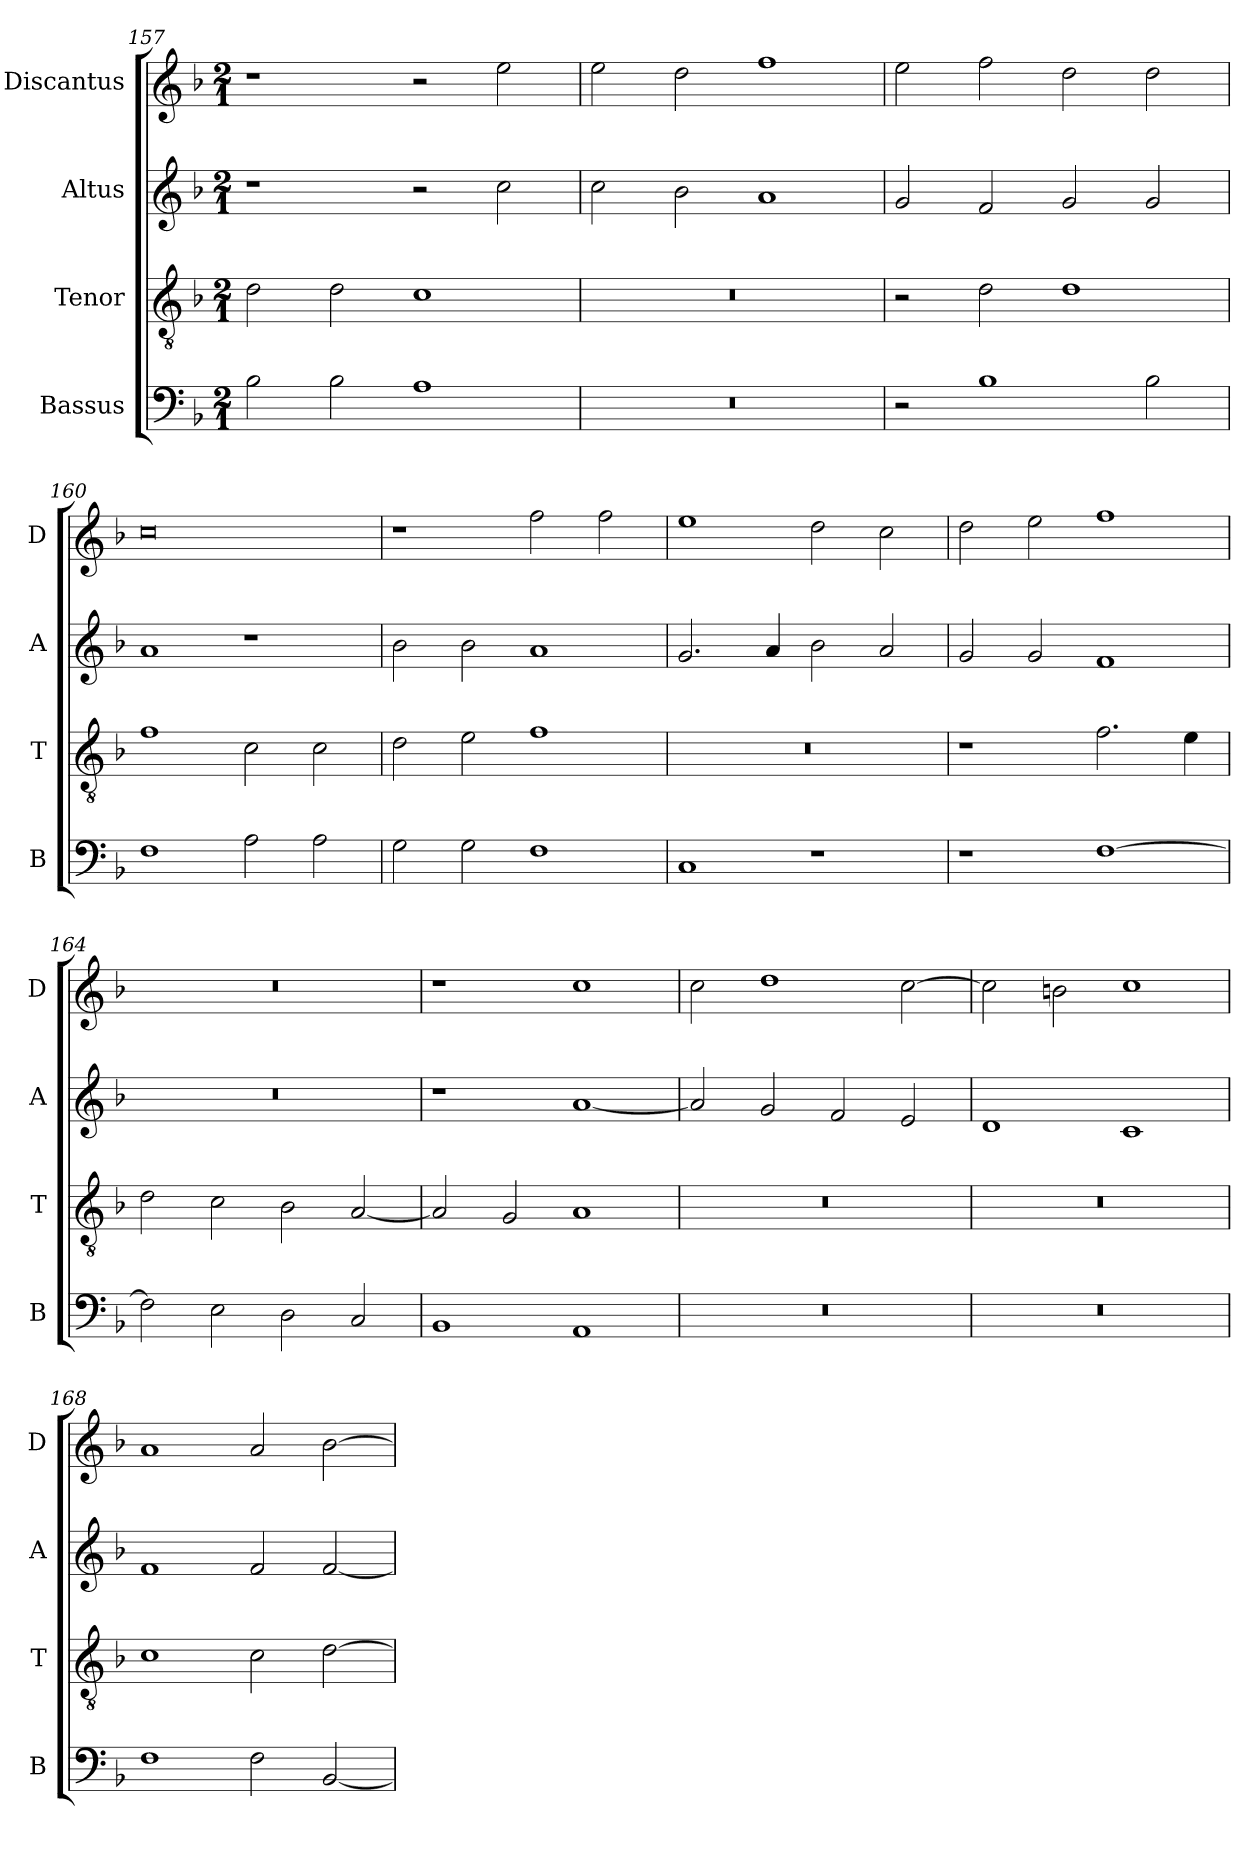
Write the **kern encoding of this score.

**kern	**kern	**kern	**kern
*part4	*part3	*part2	*part1
*staff4	*staff3	*staff2	*staff1
*I"Bassus	*I"Tenor	*I"Altus	*I"Discantus
*I'B	*I'T	*I'A	*I'D
*clefF4	*clefGv2	*clefG2	*clefG2
*k[b-]	*k[b-]	*k[b-]	*k[b-]
*M2/1	*M2/1	*M2/1	*M2/1
=157	=157	=157	=157
2B-\	2d\	1r	1r
2B-\	2d\	.	.
1A	1c	2r	2r
.	.	2cc\	2ee\
=158	=158	=158	=158
0r	0r	2cc\	2ee\
.	.	2b-\	2dd\
.	.	1a	1ff
=159	=159	=159	=159
2r	2r	2g/	2ee\
1B-	2d\	2f/	2ff\
.	1d	2g/	2dd\
2B-\	.	2g/	2dd\
=160	=160	=160	=160
1F	1f	1a	0cc
2A\	2c\	1r	.
2A\	2c\	.	.
=161	=161	=161	=161
2G\	2d\	2b-\	1r
2G\	2e\	2b-\	.
1F	1f	1a	2ff\
.	.	.	2ff\
=162	=162	=162	=162
1C	0r	2.g/	1ee
.	.	4a/	.
1r	.	2b-\	2dd\
.	.	2a/	2cc\
=163	=163	=163	=163
1r	1r	2g/	2dd\
.	.	2g/	2ee\
[1F	2.f\	1f	1ff
.	4e\	.	.
=164	=164	=164	=164
2F\]	2d\	0r	0r
2E\	2c\	.	.
2D\	2B-\	.	.
2C/	[2A/	.	.
=165	=165	=165	=165
1BB-	2A/]	1r	1r
.	2G/	.	.
1AA	1A	[1a	1cc
=166	=166	=166	=166
0r	0r	2a/]	2cc\
.	.	2g/	1dd
.	.	2f/	.
.	.	2e/	[2cc\
=167	=167	=167	=167
0r	0r	1d	2cc\]
.	.	.	2bn\
.	.	1c	1cc
=168	=168	=168	=168
1F	1c	1f	1a
2F\	2c\	2f/	2a/
[2BB-/	[2d\	[2f/	[2b-\
=	=	=	=
*-	*-	*-	*-
